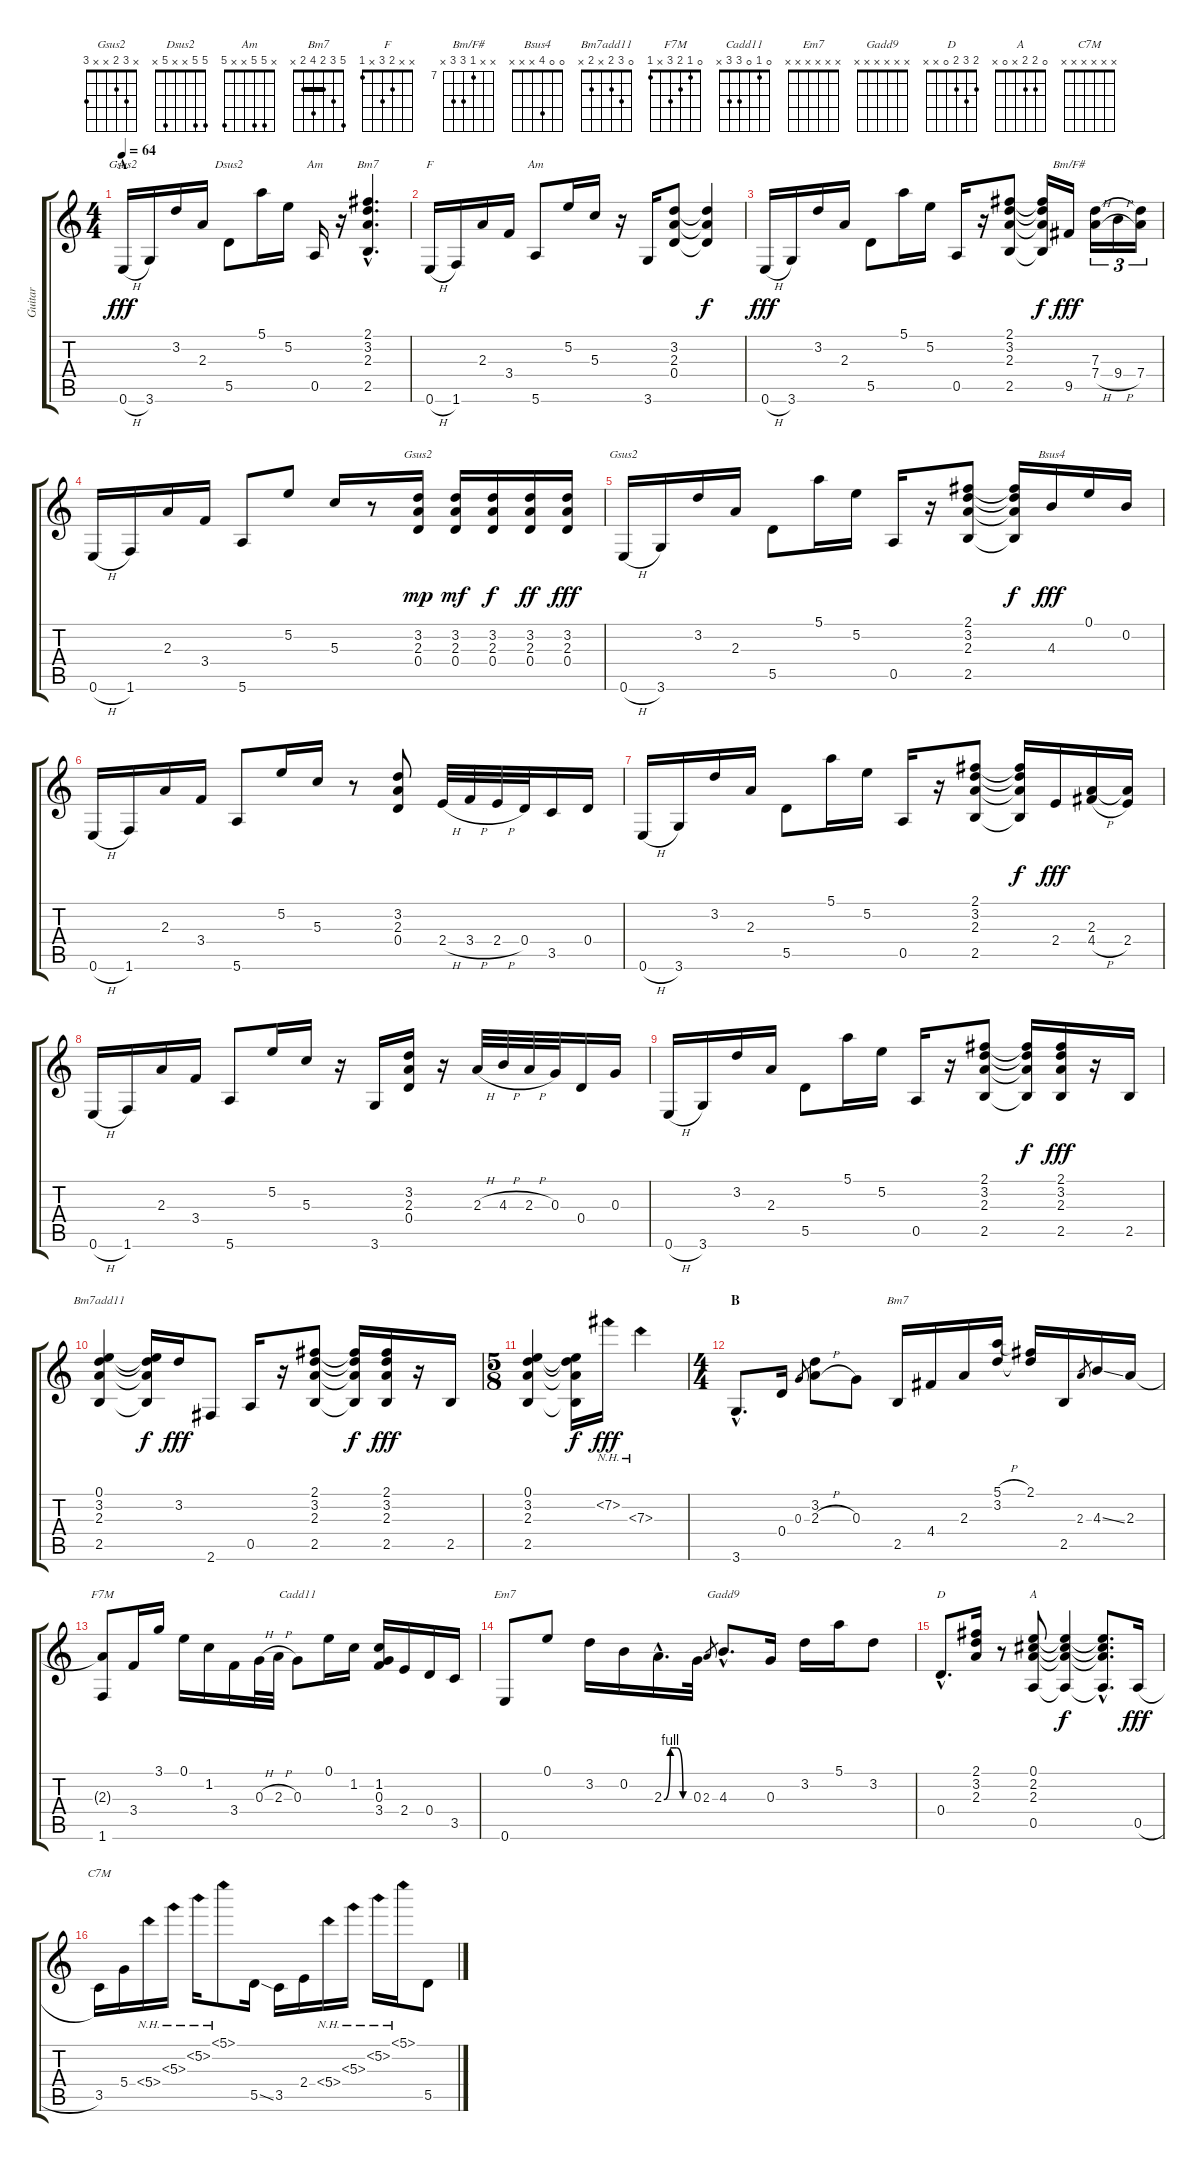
\track ("Guitar" "Guitar") {instrument acousticguitarsteel}
\staff {score tabs}
\tuning (E4 B3 G3 D3 A2 E2) {hide}
\chord ("Gsus2" x 3 2 0 x 3)
\chord ("Dsus2" 5 5 x x 5 x)
\chord ("Am" x x x x x x)
\chord ("Bm7" 2 3 2 x 2 x) {barre 2}
\chord ("F" x x 2 3 x 1)
\chord ("Am" x 5 5 x x 5)
\chord ("Bm/F#" x x 7 9 9 x) {firstfret 7}
\chord ("Gsus2" x 3 2 0 x x)
\chord ("Gsus2" x 3 2 x x 3)
\chord ("Bsus4" 0 0 4 x x x)
\chord ("Bm7add11" 0 3 2 x 2 x)
\chord ("Bm7" 5 3 2 4 2 x) {barre 2}
\chord ("F7M" 0 1 2 3 x 1)
\chord ("Cadd11" 0 1 0 3 3 x)
\chord ("Em7" x x x x x x)
\chord ("Gadd9" x x x x x x)
\chord ("D" 2 3 2 0 x x)
\chord ("A" 0 2 2 x 0 x)
\chord ("C7M" x x x x x x)
\ts (4 4)
\section ("" "A")
\tempo 64
\clef g2
\ks c
0.6{h}.16{ch "Gsus2" dy fff instrument acousticguitarsteel} 3.6.16 3.2.16 2.3.16 5.5.8{ch "Dsus2"} 5.1.16 5.2.16 0.5.16{ch "Am"} r.16 (2.1{hac} 3.2{hac} 2.3{hac} 2.5{hac}).4{d ch "Bm7"} |
0.6{h}.16{ch "F"} 1.6.16 2.3.16 3.4.16 5.6.8{ch "Am"} 5.2.16 5.3.16 r.16 3.6.16 (3.2 2.3 0.4).8 (3.2{t} 2.3{t} 0.4{t}).4{dy f} |
0.6{h}.16{dy fff} 3.6.16 3.2.16 2.3.16 5.5.8 5.1.16 5.2.16 0.5.16 r.16 (2.1 3.2 2.3 2.5).8 (2.1{t} 3.2{t} 2.3{t} 2.5{t}).16{dy f} 9.5.16{ch "Bm/F#" dy fff} (7.3 7.4{h}).16{tu (3 2)} 9.4{h}.16{tu (3 2)} (7.3{t} 7.4).16{tu (3 2)} |
0.6{h}.16 1.6.16 2.3.16 3.4.16 5.6.8 5.2.8 5.3.16 r.8 (3.2 2.3 0.4).16{ch "Gsus2" dy mp} (3.2 2.3 0.4).16{dy mf} (3.2 2.3 0.4).16{dy f} (3.2 2.3 0.4).16{dy ff} (3.2 2.3 0.4).16{dy fff} |
0.6{h}.16{ch "Gsus2"} 3.6.16 3.2.16 2.3.16 5.5.8 5.1.16 5.2.16 0.5.16 r.16 (2.1 3.2 2.3 2.5).8 (2.1{t} 3.2{t} 2.3{t} 2.5{t}).16{dy f} 4.3.16{ch "Bsus4" dy fff} 0.1.16 0.2.16 |
0.6{h}.16 1.6.16 2.3.16 3.4.16 5.6.8 5.2.16 5.3.16 r.8 (3.2 2.3 0.4).8 2.4{h}.32 3.4{h}.32 2.4{h}.32 0.4.32 3.5.16 0.4.16 |
0.6{h}.16 3.6.16 3.2.16 2.3.16 5.5.8 5.1.16 5.2.16 0.5.16 r.16 (2.1 3.2 2.3 2.5).8 (2.1{t} 3.2{t} 2.3{t} 2.5{t}).16{dy f} 2.4.16{dy fff} (2.3 4.4{h}).16 (2.3{t} 2.4).16 |
0.6{h}.16 1.6.16 2.3.16 3.4.16 5.6.8 5.2.16 5.3.16 r.16 3.6.16 (3.2 2.3 0.4).16 r.16 2.3{h}.32 4.3{h}.32 2.3{h}.32 0.3.32 0.4.16 0.3.16 |
0.6{h}.16 3.6.16 3.2.16 2.3.16 5.5.8 5.1.16 5.2.16 0.5.16 r.16 (2.1 3.2 2.3 2.5).8 (2.1{t} 3.2{t} 2.3{t} 2.5{t}).16{dy f} (2.1 3.2 2.3 2.5).16{dy fff} r.16 2.5.16 |
(0.1 3.2 2.3 2.5).4{ch "Bm7add11"} (0.1{t} 3.2{t} 2.3{t} 2.5{t}).16{dy f} 3.2.16{dy fff} 2.6.8 0.5.16 r.16 (2.1 3.2 2.3 2.5).8 (2.1{t} 3.2{t} 2.3{t} 2.5{t}).16{dy f} (2.1 3.2 2.3 2.5).16{dy fff} r.16 2.5.16 |
\ts (5 8)
(0.1 3.2 2.3 2.5).4 (0.1{t} 3.2{t} 2.3{t} 2.5{t}).16{dy f} 7.2{nh}.16{dy fff} 7.3{nh}.4 |
\ts (4 4)
\section ("" "B")
3.6{hac}.8{d} 0.4.16 0.3.8{gr} (3.2 2.3{h}).8 0.3.8 2.5.16{ch "Bm7"} 4.4.16 2.3.16 (5.1{h} 3.2).16 (2.1 3.2{t}).16 2.5.16 2.3.8{gr} 4.3{ss}.16 2.3.16 |
(2.3{t} 1.6).8{ch "F7M"} 3.4.16 3.1.16 0.1.16 1.2.16 3.4.16 0.3{h}.32 2.3{h}.32 0.3.8{ch "Cadd11"} 0.1.16 1.2.16 (1.2 0.3 3.4).16 2.4.16 0.4.16 3.5.16 |
0.6.8{ch "Em7"} 0.1.8 3.2.16 0.2.16 2.3{be (custom 0 0 15 4 30 4 45 0 60 0) hac}.16{d} 0.3.32 2.3.8{gr} 4.3{hac}.8{d ch "Gadd9"} 0.3.16 3.2.16 5.1.16 3.2.8 |
0.4{hac}.8{d ch "D"} (2.1 3.2 2.3).16 r.8 (0.1 2.2 2.3 0.5).8{ch "A"} (0.1{t} 2.2{t} 2.3{t} 0.5{t}).4{dy f} (0.1{hac t} 2.2{hac t} 2.3{hac t} 0.5{hac t}).8{d} 0.5{h}.16{dy fff} |
3.5.16{ch "C7M"} 5.4.16 5.4{nh}.16 5.3{nh}.16 5.2{nh}.16 5.1{nh}.8 5.5{ss}.16 3.5.16 2.4.16 5.4{nh}.16 5.3{nh}.16 5.2{nh}.16 5.1{nh}.16 5.5.8
